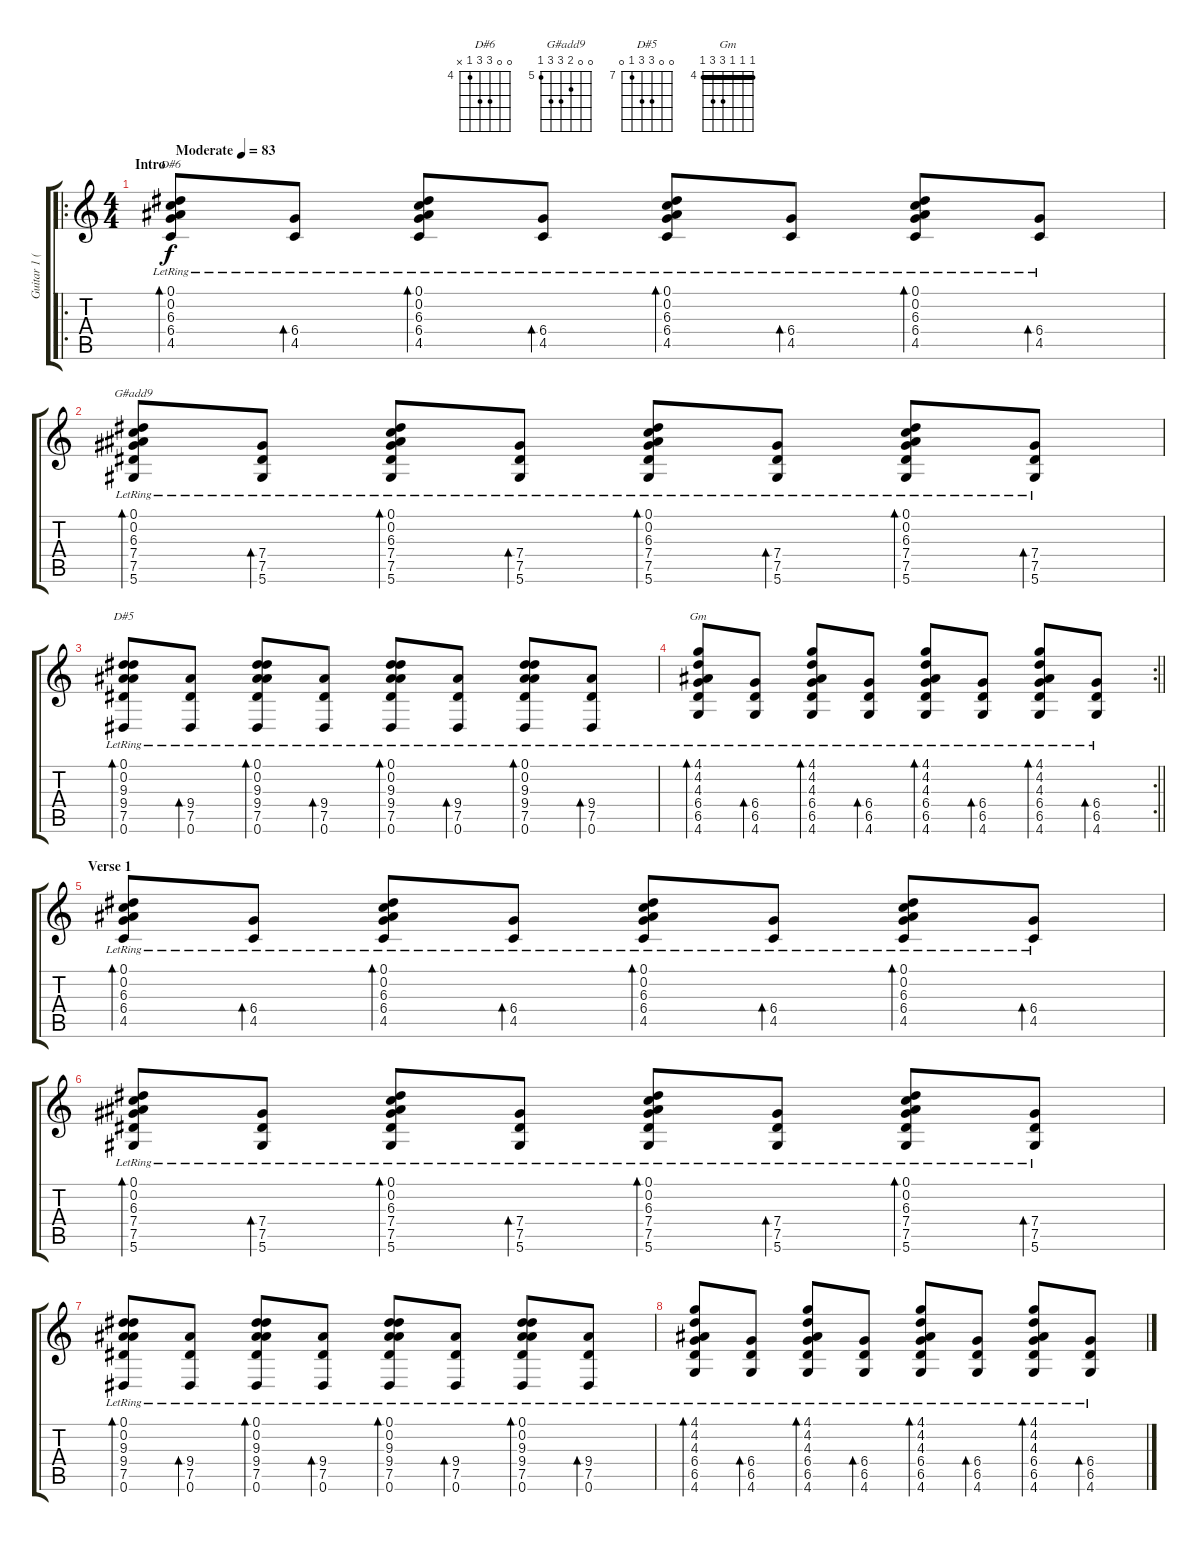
\track ("Guitar 1 (stereo)" "Guitar 1 (") {instrument acousticguitarsteel}
\staff {score tabs}
\tuning (Eb4 Bb3 Gb3 Db3 Ab2 Eb2) {hide}
\chord ("D#6" 0 0 6 6 4 x) {firstfret 4}
\chord ("G#add9" 0 0 6 7 7 5) {firstfret 5}
\chord ("D#5" 0 0 9 9 7 0) {firstfret 7}
\chord ("Gm" 4 4 4 6 6 4) {firstfret 4 barre 4}
\ro
\ts (4 4)
\section ("" "Intro")
\tempo (83 "Moderate")
\clef g2
\ks c
(0.1{lr} 0.2{lr} 6.3{lr} 6.4{lr} 4.5{lr}).8{bd 30 ch "D#6" dy f instrument acousticguitarsteel} (6.4{lr} 4.5{lr}).8{bd 30} (0.1{lr} 0.2{lr} 6.3{lr} 6.4{lr} 4.5{lr}).8{bd 30} (6.4{lr} 4.5{lr}).8{bd 30} (0.1{lr} 0.2{lr} 6.3{lr} 6.4{lr} 4.5{lr}).8{bd 30} (6.4{lr} 4.5{lr}).8{bd 30} (0.1{lr} 0.2{lr} 6.3{lr} 6.4{lr} 4.5{lr}).8{bd 30} (6.4{lr} 4.5{lr}).8{bd 30} |
(0.1{lr} 0.2{lr} 6.3{lr} 7.4{lr} 7.5{lr} 5.6).8{bd 30 ch "G#add9"} (7.4{lr} 7.5{lr} 5.6).8{bd 30} (0.1{lr} 0.2{lr} 6.3{lr} 7.4{lr} 7.5{lr} 5.6).8{bd 30} (7.4{lr} 7.5{lr} 5.6).8{bd 30} (0.1{lr} 0.2{lr} 6.3{lr} 7.4{lr} 7.5{lr} 5.6).8{bd 30} (7.4{lr} 7.5{lr} 5.6).8{bd 30} (0.1{lr} 0.2{lr} 6.3{lr} 7.4{lr} 7.5{lr} 5.6).8{bd 30} (7.4{lr} 7.5{lr} 5.6).8{bd 30} |
(0.1{lr} 0.2{lr} 9.3{lr} 9.4{lr} 7.5{lr} 0.6).8{bd 30 ch "D#5"} (9.4{lr} 7.5{lr} 0.6).8{bd 30} (0.1{lr} 0.2{lr} 9.3{lr} 9.4{lr} 7.5{lr} 0.6).8{bd 30} (9.4{lr} 7.5{lr} 0.6).8{bd 30} (0.1{lr} 0.2{lr} 9.3{lr} 9.4{lr} 7.5{lr} 0.6).8{bd 30} (9.4{lr} 7.5{lr} 0.6).8{bd 30} (0.1{lr} 0.2{lr} 9.3{lr} 9.4{lr} 7.5{lr} 0.6).8{bd 30} (9.4{lr} 7.5{lr} 0.6).8{bd 30} |
\rc 2
\barLineRight lightlight
(4.1{lr} 4.2{lr} 4.3{lr} 6.4{lr} 6.5{lr} 4.6).8{bd 30 ch "Gm"} (6.4{lr} 6.5{lr} 4.6).8{bd 30} (4.1{lr} 4.2{lr} 4.3{lr} 6.4{lr} 6.5{lr} 4.6).8{bd 30} (6.4{lr} 6.5{lr} 4.6).8{bd 30} (4.1{lr} 4.2{lr} 4.3{lr} 6.4{lr} 6.5{lr} 4.6).8{bd 30} (6.4{lr} 6.5{lr} 4.6).8{bd 30} (4.1{lr} 4.2{lr} 4.3{lr} 6.4{lr} 6.5{lr} 4.6).8{bd 30} (6.4{lr} 6.5{lr} 4.6).8{bd 30} |
\section ("" "Verse 1")
(0.1{lr} 0.2{lr} 6.3{lr} 6.4{lr} 4.5{lr}).8{bd 30} (6.4{lr} 4.5{lr}).8{bd 30} (0.1{lr} 0.2{lr} 6.3{lr} 6.4{lr} 4.5{lr}).8{bd 30} (6.4{lr} 4.5{lr}).8{bd 30} (0.1{lr} 0.2{lr} 6.3{lr} 6.4{lr} 4.5{lr}).8{bd 30} (6.4{lr} 4.5{lr}).8{bd 30} (0.1{lr} 0.2{lr} 6.3{lr} 6.4{lr} 4.5{lr}).8{bd 30} (6.4{lr} 4.5{lr}).8{bd 30} |
(0.1{lr} 0.2{lr} 6.3{lr} 7.4{lr} 7.5{lr} 5.6).8{bd 30} (7.4{lr} 7.5{lr} 5.6).8{bd 30} (0.1{lr} 0.2{lr} 6.3{lr} 7.4{lr} 7.5{lr} 5.6).8{bd 30} (7.4{lr} 7.5{lr} 5.6).8{bd 30} (0.1{lr} 0.2{lr} 6.3{lr} 7.4{lr} 7.5{lr} 5.6).8{bd 30} (7.4{lr} 7.5{lr} 5.6).8{bd 30} (0.1{lr} 0.2{lr} 6.3{lr} 7.4{lr} 7.5{lr} 5.6).8{bd 30} (7.4{lr} 7.5{lr} 5.6).8{bd 30} |
(0.1{lr} 0.2{lr} 9.3{lr} 9.4{lr} 7.5{lr} 0.6).8{bd 30} (9.4{lr} 7.5{lr} 0.6).8{bd 30} (0.1{lr} 0.2{lr} 9.3{lr} 9.4{lr} 7.5{lr} 0.6).8{bd 30} (9.4{lr} 7.5{lr} 0.6).8{bd 30} (0.1{lr} 0.2{lr} 9.3{lr} 9.4{lr} 7.5{lr} 0.6).8{bd 30} (9.4{lr} 7.5{lr} 0.6).8{bd 30} (0.1{lr} 0.2{lr} 9.3{lr} 9.4{lr} 7.5{lr} 0.6).8{bd 30} (9.4{lr} 7.5{lr} 0.6).8{bd 30} |
(4.1{lr} 4.2{lr} 4.3{lr} 6.4{lr} 6.5{lr} 4.6).8{bd 30} (6.4{lr} 6.5{lr} 4.6).8{bd 30} (4.1{lr} 4.2{lr} 4.3{lr} 6.4{lr} 6.5{lr} 4.6).8{bd 30} (6.4{lr} 6.5{lr} 4.6).8{bd 30} (4.1{lr} 4.2{lr} 4.3{lr} 6.4{lr} 6.5{lr} 4.6).8{bd 30} (6.4{lr} 6.5{lr} 4.6).8{bd 30} (4.1{lr} 4.2{lr} 4.3{lr} 6.4{lr} 6.5{lr} 4.6).8{bd 30} (6.4{lr} 6.5{lr} 4.6).8{bd 30}
